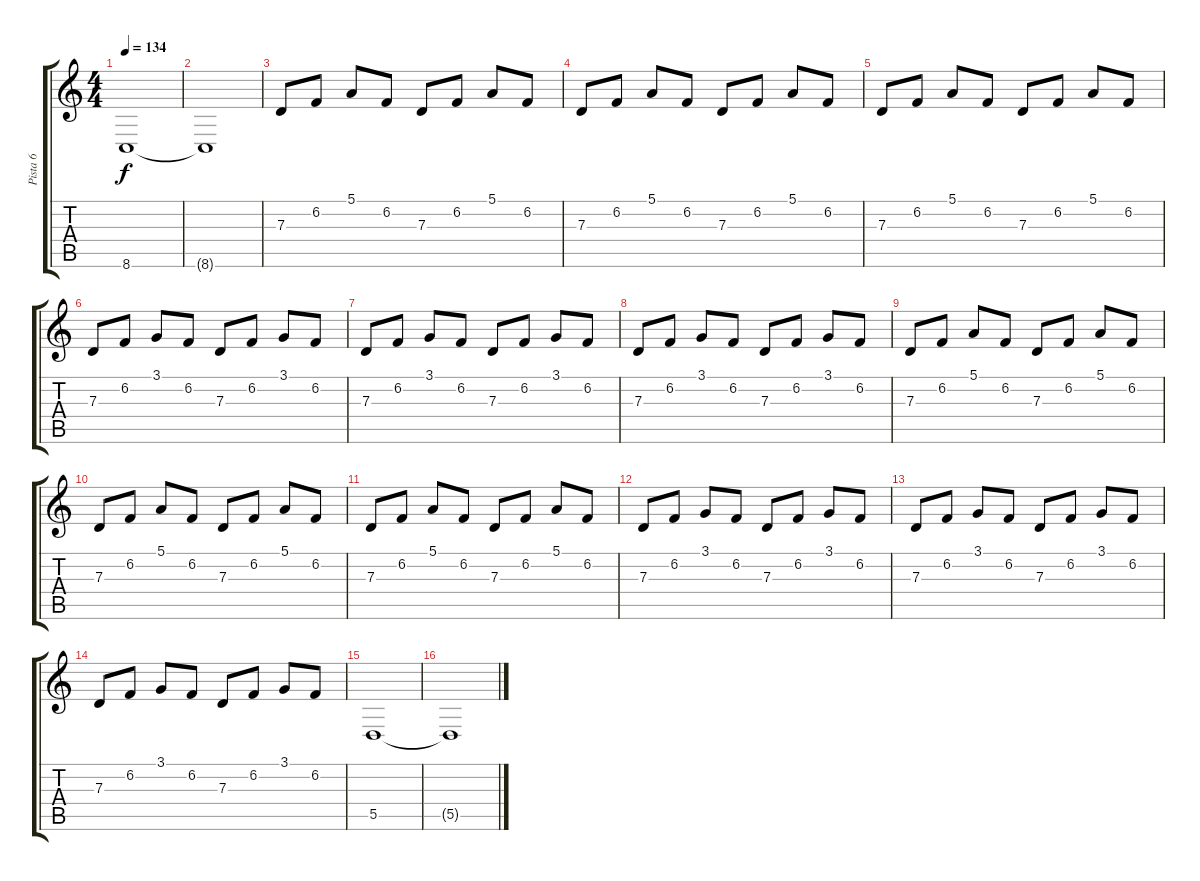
\track ("Pista 6" "Pista 6") {instrument electricpiano1}
\staff {score tabs}
\tuning (E4 B3 G3 D3 A2 E2) {hide}
\ts (4 4)
\tempo 134
\clef g2
\ks c
8.6.1{dy f} |
8.6{t}.1 |
7.3.8 6.2.8 5.1.8 6.2.8 7.3.8 6.2.8 5.1.8 6.2.8 |
7.3.8 6.2.8 5.1.8 6.2.8 7.3.8 6.2.8 5.1.8 6.2.8 |
7.3.8 6.2.8 5.1.8 6.2.8 7.3.8 6.2.8 5.1.8 6.2.8 |
7.3.8 6.2.8 3.1.8 6.2.8 7.3.8 6.2.8 3.1.8 6.2.8 |
7.3.8 6.2.8 3.1.8 6.2.8 7.3.8 6.2.8 3.1.8 6.2.8 |
7.3.8 6.2.8 3.1.8 6.2.8 7.3.8 6.2.8 3.1.8 6.2.8 |
7.3.8 6.2.8 5.1.8 6.2.8 7.3.8 6.2.8 5.1.8 6.2.8 |
7.3.8 6.2.8 5.1.8 6.2.8 7.3.8 6.2.8 5.1.8 6.2.8 |
7.3.8 6.2.8 5.1.8 6.2.8 7.3.8 6.2.8 5.1.8 6.2.8 |
7.3.8 6.2.8 3.1.8 6.2.8 7.3.8 6.2.8 3.1.8 6.2.8 |
7.3.8 6.2.8 3.1.8 6.2.8 7.3.8 6.2.8 3.1.8 6.2.8 |
7.3.8 6.2.8 3.1.8 6.2.8 7.3.8 6.2.8 3.1.8 6.2.8 |
5.5.1 |
5.5{t}.1
